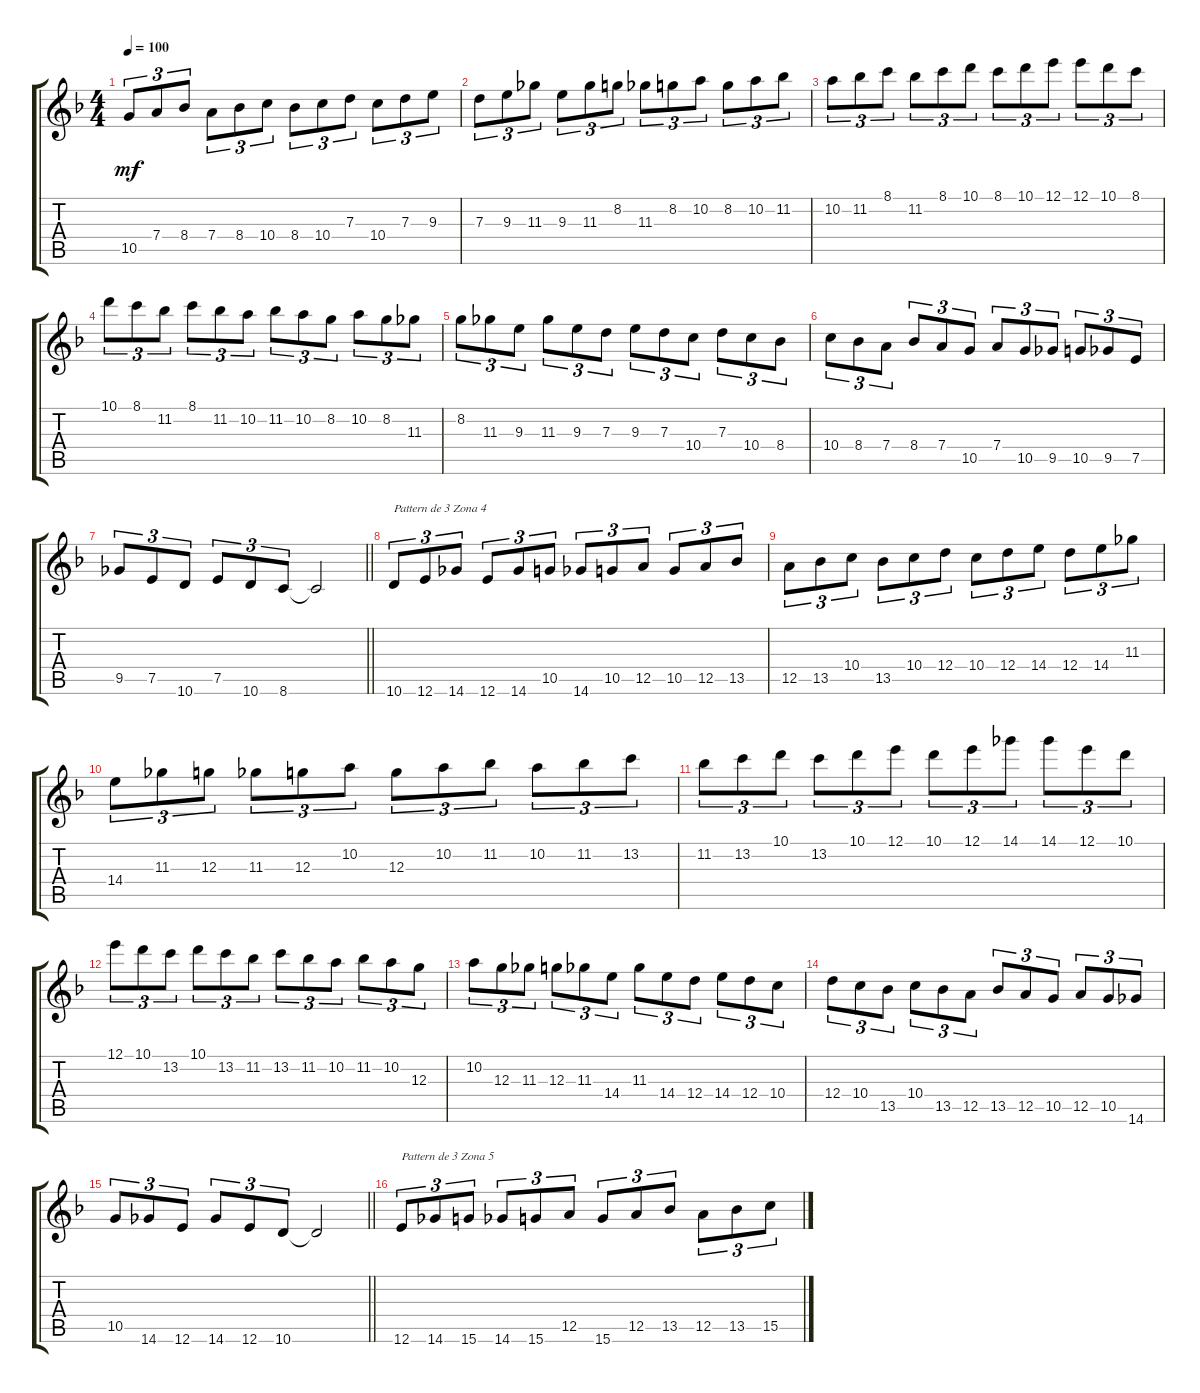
\track "" {instrument acousticguitarsteel}
\staff {score tabs}
\tuning (E4 B3 G3 D3 A2 E2) {hide}
\ts (4 4)
\tempo 100
\clef g2
\ks dminor
10.5.8{tu (3 2) dy mf} 7.4.8{tu (3 2)} 8.4.8{tu (3 2)} 7.4.8{tu (3 2)} 8.4.8{tu (3 2)} 10.4.8{tu (3 2)} 8.4.8{tu (3 2)} 10.4.8{tu (3 2)} 7.3.8{tu (3 2)} 10.4.8{tu (3 2)} 7.3.8{tu (3 2)} 9.3.8{tu (3 2)} |
7.3.8{tu (3 2)} 9.3.8{tu (3 2)} 11.3.8{tu (3 2)} 9.3.8{tu (3 2)} 11.3.8{tu (3 2)} 8.2.8{tu (3 2)} 11.3.8{tu (3 2)} 8.2.8{tu (3 2)} 10.2.8{tu (3 2)} 8.2.8{tu (3 2)} 10.2.8{tu (3 2)} 11.2.8{tu (3 2)} |
10.2.8{tu (3 2)} 11.2.8{tu (3 2)} 8.1.8{tu (3 2)} 11.2.8{tu (3 2)} 8.1.8{tu (3 2)} 10.1.8{tu (3 2)} 8.1.8{tu (3 2)} 10.1.8{tu (3 2)} 12.1.8{tu (3 2)} 12.1.8{tu (3 2)} 10.1.8{tu (3 2)} 8.1.8{tu (3 2)} |
10.1.8{tu (3 2)} 8.1.8{tu (3 2)} 11.2.8{tu (3 2)} 8.1.8{tu (3 2)} 11.2.8{tu (3 2)} 10.2.8{tu (3 2)} 11.2.8{tu (3 2)} 10.2.8{tu (3 2)} 8.2.8{tu (3 2)} 10.2.8{tu (3 2)} 8.2.8{tu (3 2)} 11.3.8{tu (3 2)} |
8.2.8{tu (3 2)} 11.3.8{tu (3 2)} 9.3.8{tu (3 2)} 11.3.8{tu (3 2)} 9.3.8{tu (3 2)} 7.3.8{tu (3 2)} 9.3.8{tu (3 2)} 7.3.8{tu (3 2)} 10.4.8{tu (3 2)} 7.3.8{tu (3 2)} 10.4.8{tu (3 2)} 8.4.8{tu (3 2)} |
10.4.8{tu (3 2)} 8.4.8{tu (3 2)} 7.4.8{tu (3 2)} 8.4.8{tu (3 2)} 7.4.8{tu (3 2)} 10.5.8{tu (3 2)} 7.4.8{tu (3 2)} 10.5.8{tu (3 2)} 9.5.8{tu (3 2)} 10.5.8{tu (3 2)} 9.5.8{tu (3 2)} 7.5.8{tu (3 2)} |
\barLineRight lightlight
9.5.8{tu (3 2)} 7.5.8{tu (3 2)} 10.6.8{tu (3 2)} 7.5.8{tu (3 2)} 10.6.8{tu (3 2)} 8.6.8{tu (3 2)} 8.6{t}.2 |
10.6.8{tu (3 2) txt "Pattern de 3 Zona 4"} 12.6.8{tu (3 2)} 14.6.8{tu (3 2)} 12.6.8{tu (3 2)} 14.6.8{tu (3 2)} 10.5.8{tu (3 2)} 14.6.8{tu (3 2)} 10.5.8{tu (3 2)} 12.5.8{tu (3 2)} 10.5.8{tu (3 2)} 12.5.8{tu (3 2)} 13.5.8{tu (3 2)} |
12.5.8{tu (3 2)} 13.5.8{tu (3 2)} 10.4.8{tu (3 2)} 13.5.8{tu (3 2)} 10.4.8{tu (3 2)} 12.4.8{tu (3 2)} 10.4.8{tu (3 2)} 12.4.8{tu (3 2)} 14.4.8{tu (3 2)} 12.4.8{tu (3 2)} 14.4.8{tu (3 2)} 11.3.8{tu (3 2)} |
14.4.8{tu (3 2)} 11.3.8{tu (3 2)} 12.3.8{tu (3 2)} 11.3.8{tu (3 2)} 12.3.8{tu (3 2)} 10.2.8{tu (3 2)} 12.3.8{tu (3 2)} 10.2.8{tu (3 2)} 11.2.8{tu (3 2)} 10.2.8{tu (3 2)} 11.2.8{tu (3 2)} 13.2.8{tu (3 2)} |
11.2.8{tu (3 2)} 13.2.8{tu (3 2)} 10.1.8{tu (3 2)} 13.2.8{tu (3 2)} 10.1.8{tu (3 2)} 12.1.8{tu (3 2)} 10.1.8{tu (3 2)} 12.1.8{tu (3 2)} 14.1.8{tu (3 2)} 14.1.8{tu (3 2)} 12.1.8{tu (3 2)} 10.1.8{tu (3 2)} |
12.1.8{tu (3 2)} 10.1.8{tu (3 2)} 13.2.8{tu (3 2)} 10.1.8{tu (3 2)} 13.2.8{tu (3 2)} 11.2.8{tu (3 2)} 13.2.8{tu (3 2)} 11.2.8{tu (3 2)} 10.2.8{tu (3 2)} 11.2.8{tu (3 2)} 10.2.8{tu (3 2)} 12.3.8{tu (3 2)} |
10.2.8{tu (3 2)} 12.3.8{tu (3 2)} 11.3.8{tu (3 2)} 12.3.8{tu (3 2)} 11.3.8{tu (3 2)} 14.4.8{tu (3 2)} 11.3.8{tu (3 2)} 14.4.8{tu (3 2)} 12.4.8{tu (3 2)} 14.4.8{tu (3 2)} 12.4.8{tu (3 2)} 10.4.8{tu (3 2)} |
12.4.8{tu (3 2)} 10.4.8{tu (3 2)} 13.5.8{tu (3 2)} 10.4.8{tu (3 2)} 13.5.8{tu (3 2)} 12.5.8{tu (3 2)} 13.5.8{tu (3 2)} 12.5.8{tu (3 2)} 10.5.8{tu (3 2)} 12.5.8{tu (3 2)} 10.5.8{tu (3 2)} 14.6.8{tu (3 2)} |
\barLineRight lightlight
10.5.8{tu (3 2)} 14.6.8{tu (3 2)} 12.6.8{tu (3 2)} 14.6.8{tu (3 2)} 12.6.8{tu (3 2)} 10.6.8{tu (3 2)} 10.6{t}.2 |
12.6.8{tu (3 2) txt "Pattern de 3 Zona 5"} 14.6.8{tu (3 2)} 15.6.8{tu (3 2)} 14.6.8{tu (3 2)} 15.6.8{tu (3 2)} 12.5.8{tu (3 2)} 15.6.8{tu (3 2)} 12.5.8{tu (3 2)} 13.5.8{tu (3 2)} 12.5.8{tu (3 2)} 13.5.8{tu (3 2)} 15.5.8{tu (3 2)}
